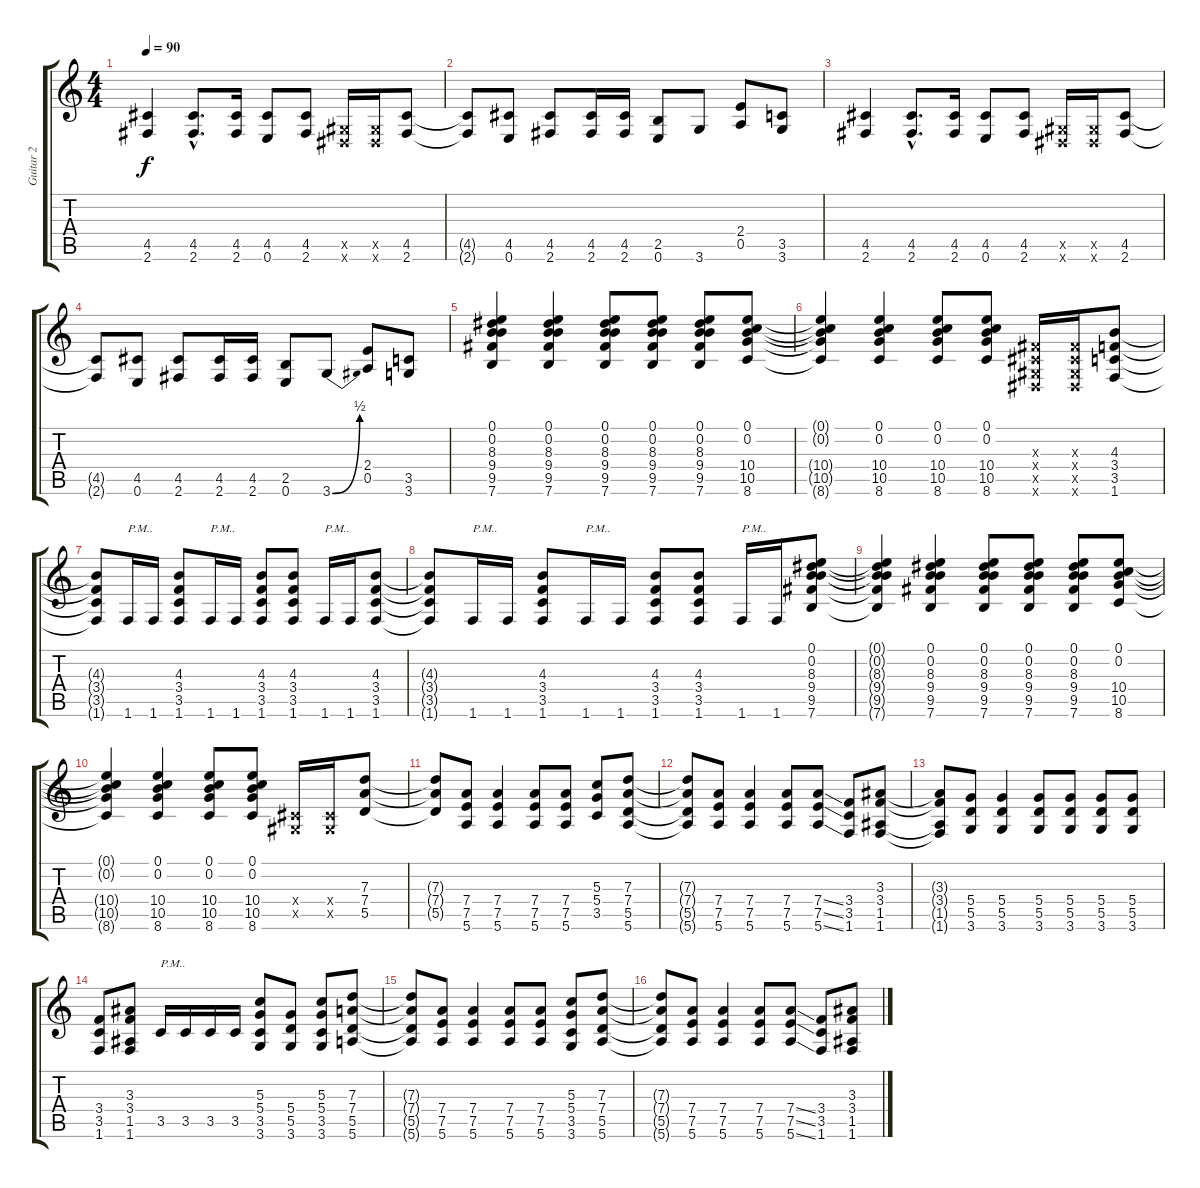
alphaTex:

\track ("Guitar 2" "Guitar 2") {instrument distortionguitar}
\staff {score tabs}
\tuning (E4 B3 G3 D3 A2 E2) {hide}
\ts (4 4)
\tempo 90
\clef g2
\ks c
(4.5 2.6).4{dy f} (4.5{hac} 2.6{hac}).8{d} (4.5 2.6).16 (4.5 0.6).8 (4.5 2.6).8 (-1.5{x} -1.6{x}).16 (-1.5{x} -1.6{x}).16 (4.5 2.6).8 |
(4.5{t} 2.6{t}).8 (4.5 0.6).8 (4.5 2.6).8 (4.5 2.6).16 (4.5 2.6).16 (2.5 0.6).8 3.6.8 (2.4 0.5).8 (3.5 3.6).8 |
(4.5 2.6).4 (4.5{hac} 2.6{hac}).8{d} (4.5 2.6).16 (4.5 0.6).8 (4.5 2.6).8 (-1.5{x} -1.6{x}).16 (-1.5{x} -1.6{x}).16 (4.5 2.6).8 |
(4.5{t} 2.6{t}).8 (4.5 0.6).8 (4.5 2.6).8 (4.5 2.6).16 (4.5 2.6).16 (2.5 0.6).8 3.6{be (bend 0 0 60 2)}.8 (2.4 0.5).8 (3.5 3.6).8 |
(0.1 0.2 8.3 9.4 9.5 7.6).4 (0.1 0.2 8.3 9.4 9.5 7.6).4 (0.1 0.2 8.3 9.4 9.5 7.6).8 (0.1 0.2 8.3 9.4 9.5 7.6).8 (0.1 0.2 8.3 9.4 9.5 7.6).8 (0.1 0.2 10.4 10.5 8.6).8 |
(0.1{t} 0.2{t} 10.4{t} 10.5{t} 8.6{t}).4 (0.1 0.2 10.4 10.5 8.6).4 (0.1 0.2 10.4 10.5 8.6).8 (0.1 0.2 10.4 10.5 8.6).8 (-1.3{x} -1.4{x} -1.5{x} -1.6{x}).16 (-1.3{x} -1.4{x} -1.5{x} -1.6{x}).16 (4.3 3.4 3.5 1.6).8 |
(4.3{t} 3.4{t} 3.5{t} 1.6{t}).8 1.6.16{txt "P.M.."} 1.6.16 (4.3 3.4 3.5 1.6).8 1.6.16{txt "P.M.."} 1.6.16 (4.3 3.4 3.5 1.6).8 (4.3 3.4 3.5 1.6).8 1.6.16{txt "P.M.."} 1.6.16 (4.3 3.4 3.5 1.6).8 |
(4.3{t} 3.4{t} 3.5{t} 1.6{t}).8 1.6.16{txt "P.M.."} 1.6.16 (4.3 3.4 3.5 1.6).8 1.6.16{txt "P.M.."} 1.6.16 (4.3 3.4 3.5 1.6).8 (4.3 3.4 3.5 1.6).8 1.6.16{txt "P.M.."} 1.6.16 (0.1 0.2 8.3 9.4 9.5 7.6).8 |
(0.1{t} 0.2{t} 8.3{t} 9.4{t} 9.5{t} 7.6{t}).4 (0.1 0.2 8.3 9.4 9.5 7.6).4 (0.1 0.2 8.3 9.4 9.5 7.6).8 (0.1 0.2 8.3 9.4 9.5 7.6).8 (0.1 0.2 8.3 9.4 9.5 7.6).8 (0.1 0.2 10.4 10.5 8.6).8 |
(0.1{t} 0.2{t} 10.4{t} 10.5{t} 8.6{t}).4 (0.1 0.2 10.4 10.5 8.6).4 (0.1 0.2 10.4 10.5 8.6).8 (0.1 0.2 10.4 10.5 8.6).8 (-1.4{x} -1.5{x}).16 (-1.4{x} -1.5{x}).16 (7.3 7.4 5.5).8 |
(7.3{t} 7.4{t} 5.5{t}).8 (7.4 7.5 5.6).8 (7.4 7.5 5.6).4 (7.4 7.5 5.6).8 (7.4 7.5 5.6).8 (5.3 5.4 3.5).8 (7.3 7.4 5.5 5.6).8 |
(7.3{t} 7.4{t} 5.5{t} 5.6{t}).8 (7.4 7.5 5.6).8 (7.4 7.5 5.6).4 (7.4 7.5 5.6).8 (7.4{ss} 7.5{ss} 5.6{ss}).8 (3.4 3.5 1.6).8 (3.3 3.4 1.5 1.6).8 |
(3.3{t} 3.4{t} 1.5{t} 1.6{t}).8 (5.4 5.5 3.6).8 (5.4 5.5 3.6).4 (5.4 5.5 3.6).8 (5.4 5.5 3.6).8 (5.4 5.5 3.6).8 (5.4 5.5 3.6).8 |
(3.4 3.5 1.6).8 (3.3 3.4 1.5 1.6).8 3.5.16{txt "P.M.."} 3.5.16 3.5.16 3.5.16 (5.3 5.4 3.5 3.6).8 (5.4 5.5 3.6).8 (5.3 5.4 3.5 3.6).8 (7.3 7.4 5.5 5.6).8 |
(7.3{t} 7.4{t} 5.5{t} 5.6{t}).8 (7.4 7.5 5.6).8 (7.4 7.5 5.6).4 (7.4 7.5 5.6).8 (7.4 7.5 5.6).8 (5.3 5.4 3.5 3.6).8 (7.3 7.4 5.5 5.6).8 |
(7.3{t} 7.4{t} 5.5{t} 5.6{t}).8 (7.4 7.5 5.6).8 (7.4 7.5 5.6).4 (7.4 7.5 5.6).8 (7.4{ss} 7.5{ss} 5.6{ss}).8 (3.4 3.5 1.6).8 (3.3 3.4 1.5 1.6).8
